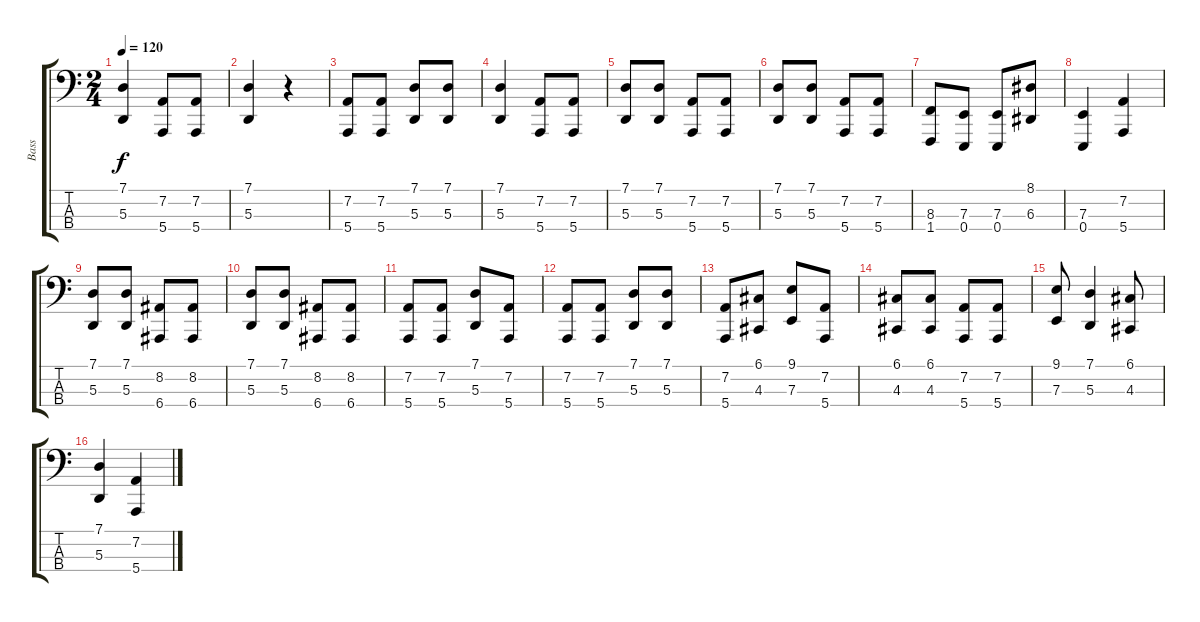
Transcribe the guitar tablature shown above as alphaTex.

\track ("Bass" "Bass") {instrument electricbassfinger}
\staff {score tabs}
\tuning (G1 D1 A0 E0) {hide}
\ts (2 4)
\tempo 120
\clef f4
\ks c
(7.1 5.3).4{dy f} (7.2 5.4).8 (7.2 5.4).8 |
(7.1 5.3).4 r.4 |
(7.2 5.4).8 (7.2 5.4).8 (7.1 5.3).8 (7.1 5.3).8 |
(7.1 5.3).4 (7.2 5.4).8 (7.2 5.4).8 |
(7.1 5.3).8 (7.1 5.3).8 (7.2 5.4).8 (7.2 5.4).8 |
(7.1 5.3).8 (7.1 5.3).8 (7.2 5.4).8 (7.2 5.4).8 |
(8.3 1.4).8 (7.3 0.4).8 (7.3 0.4).8 (8.1 6.3).8 |
(7.3 0.4).4 (7.2 5.4).4 |
(7.1 5.3).8 (7.1 5.3).8 (8.2 6.4).8 (8.2 6.4).8 |
(7.1 5.3).8 (7.1 5.3).8 (8.2 6.4).8 (8.2 6.4).8 |
(7.2 5.4).8 (7.2 5.4).8 (7.1 5.3).8 (7.2 5.4).8 |
(7.2 5.4).8 (7.2 5.4).8 (7.1 5.3).8 (7.1 5.3).8 |
(7.2 5.4).8 (6.1 4.3).8 (9.1 7.3).8 (7.2 5.4).8 |
(6.1 4.3).8 (6.1 4.3).8 (7.2 5.4).8 (7.2 5.4).8 |
(9.1 7.3).8 (7.1 5.3).4 (6.1 4.3).8 |
(7.1 5.3).4 (7.2 5.4).4
